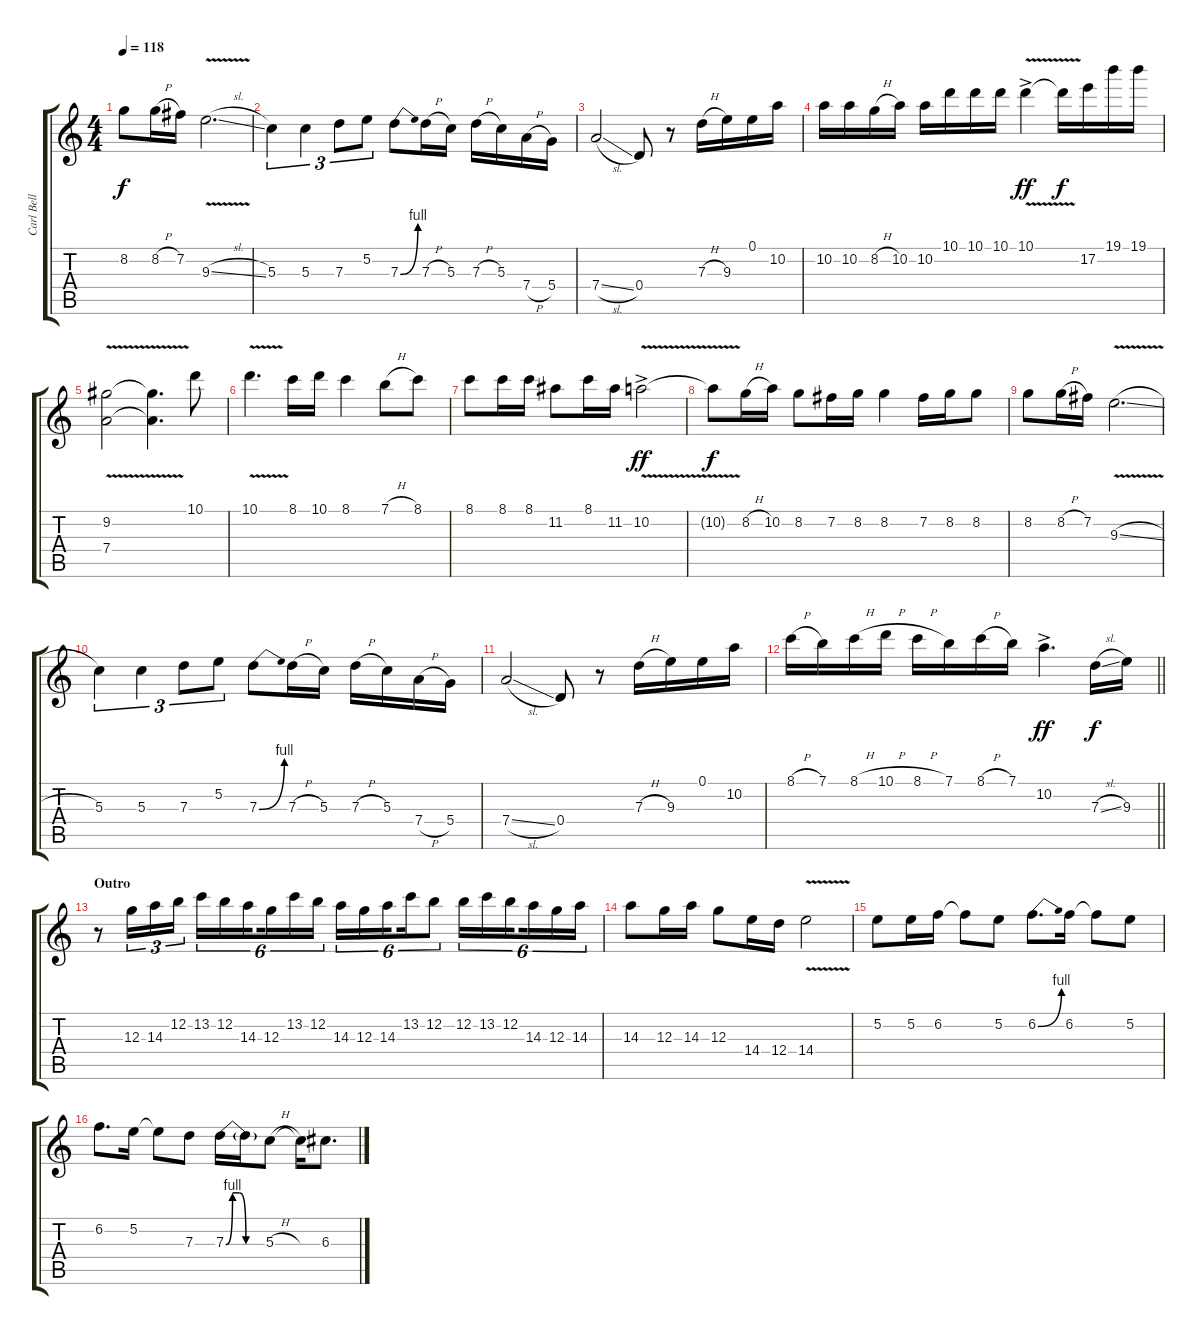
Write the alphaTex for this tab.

\track ("Carl Bell (Lead Guitar)" "Carl Bell ") {instrument distortionguitar}
\staff {score tabs}
\tuning (E4 B3 G3 D3 A2 E2) {hide}
\ts (4 4)
\tempo 118
\clef g2
\ks c
8.2.8{dy f} 8.2{h}.16 7.2.16 9.3{v sl}.2{d} |
5.3.4{tu (3 2)} 5.3.4{tu (3 2)} 7.3.8{tu (3 2)} 5.2.8{tu (3 2)} 7.3{be (bend 0 0 60 4)}.8 7.3{h}.16 5.3.16 7.3{h}.16 5.3.16 7.4{h}.16 5.4.16 |
7.4{sl}.2 0.4.8 r.8 7.3{h}.16 9.3.16 0.1.16 10.2.16 |
10.2.16 10.2.16 8.2{h}.16 10.2.16 10.2.16 10.1.16 10.1.16 10.1.16 10.1{v ac}.4{dy ff} 10.1{t}.16{dy f} 17.2.16 19.1.16 19.1.16 |
(9.2{v} 7.4).2 (9.2{t} 7.4{t}).4{d} 10.1.8 |
10.1{v}.4{d} 8.1.16 10.1.16 8.1.4 7.1{h}.8 8.1.8 |
8.1.8 8.1.16 8.1.16 11.2.8 8.1.16 11.2.16 10.2{v ac}.2{dy ff} |
10.2{t}.8{dy f} 8.2{h}.16 10.2.16 8.2.8 7.2.16 8.2.16 8.2.4 7.2.16 8.2.16 8.2.8 |
8.2.8 8.2{h}.16 7.2.16 9.3{v sl}.2{d} |
5.3.4{tu (3 2)} 5.3.4{tu (3 2)} 7.3.8{tu (3 2)} 5.2.8{tu (3 2)} 7.3{be (bend 0 0 60 4)}.8 7.3{h}.16 5.3.16 7.3{h}.16 5.3.16 7.4{h}.16 5.4.16 |
7.4{sl}.2 0.4.8 r.8 7.3{h}.16 9.3.16 0.1.16 10.2.16 |
\barLineRight lightlight
8.1{h}.16 7.1.16 8.1{h}.16 10.1{h}.16 8.1{h}.16 7.1.16 8.1{h}.16 7.1.16 10.2{ac}.4{d dy ff} 7.3{sl}.16{dy f} 9.3.16 |
\section ("" "Outro")
r.8 12.3.16{tu (3 2) volume 11} 14.3.16{tu (3 2)} 12.2.16{tu (3 2)} 13.2.16{tu (6 4)} 12.2.16{tu (6 4)} 14.3.16{tu (6 4) beam splitsecondary} 12.3.16{tu (6 4)} 13.2.16{tu (6 4)} 12.2.16{tu (6 4)} 14.3.16{tu (6 4)} 12.3.16{tu (6 4)} 14.3.16{tu (6 4) beam splitsecondary} 13.2.16{tu (6 4)} 12.2.8{tu (6 4)} 12.2.16{tu (6 4)} 13.2.16{tu (6 4)} 12.2.16{tu (6 4) beam splitsecondary} 14.3.16{tu (6 4)} 12.3.16{tu (6 4)} 14.3.16{tu (6 4)} |
14.3.8 12.3.16 14.3.16 12.3.8 14.4.16 12.4.16 14.4{v}.2 |
5.2.8 5.2.16 6.2.16 6.2{t}.8 5.2.8 6.2{be (bend 0 0 60 4)}.8{d} 6.2.16 6.2{t}.8 5.2.8 |
6.2.8{d} 5.2.16 5.2{t}.8 7.3.8 7.3{be (custom 0 0 10 4 20 4 30 0 60 0)}.16 7.3{t}.16 5.3{h}.8 5.3{t}.16 6.3.8{d}
